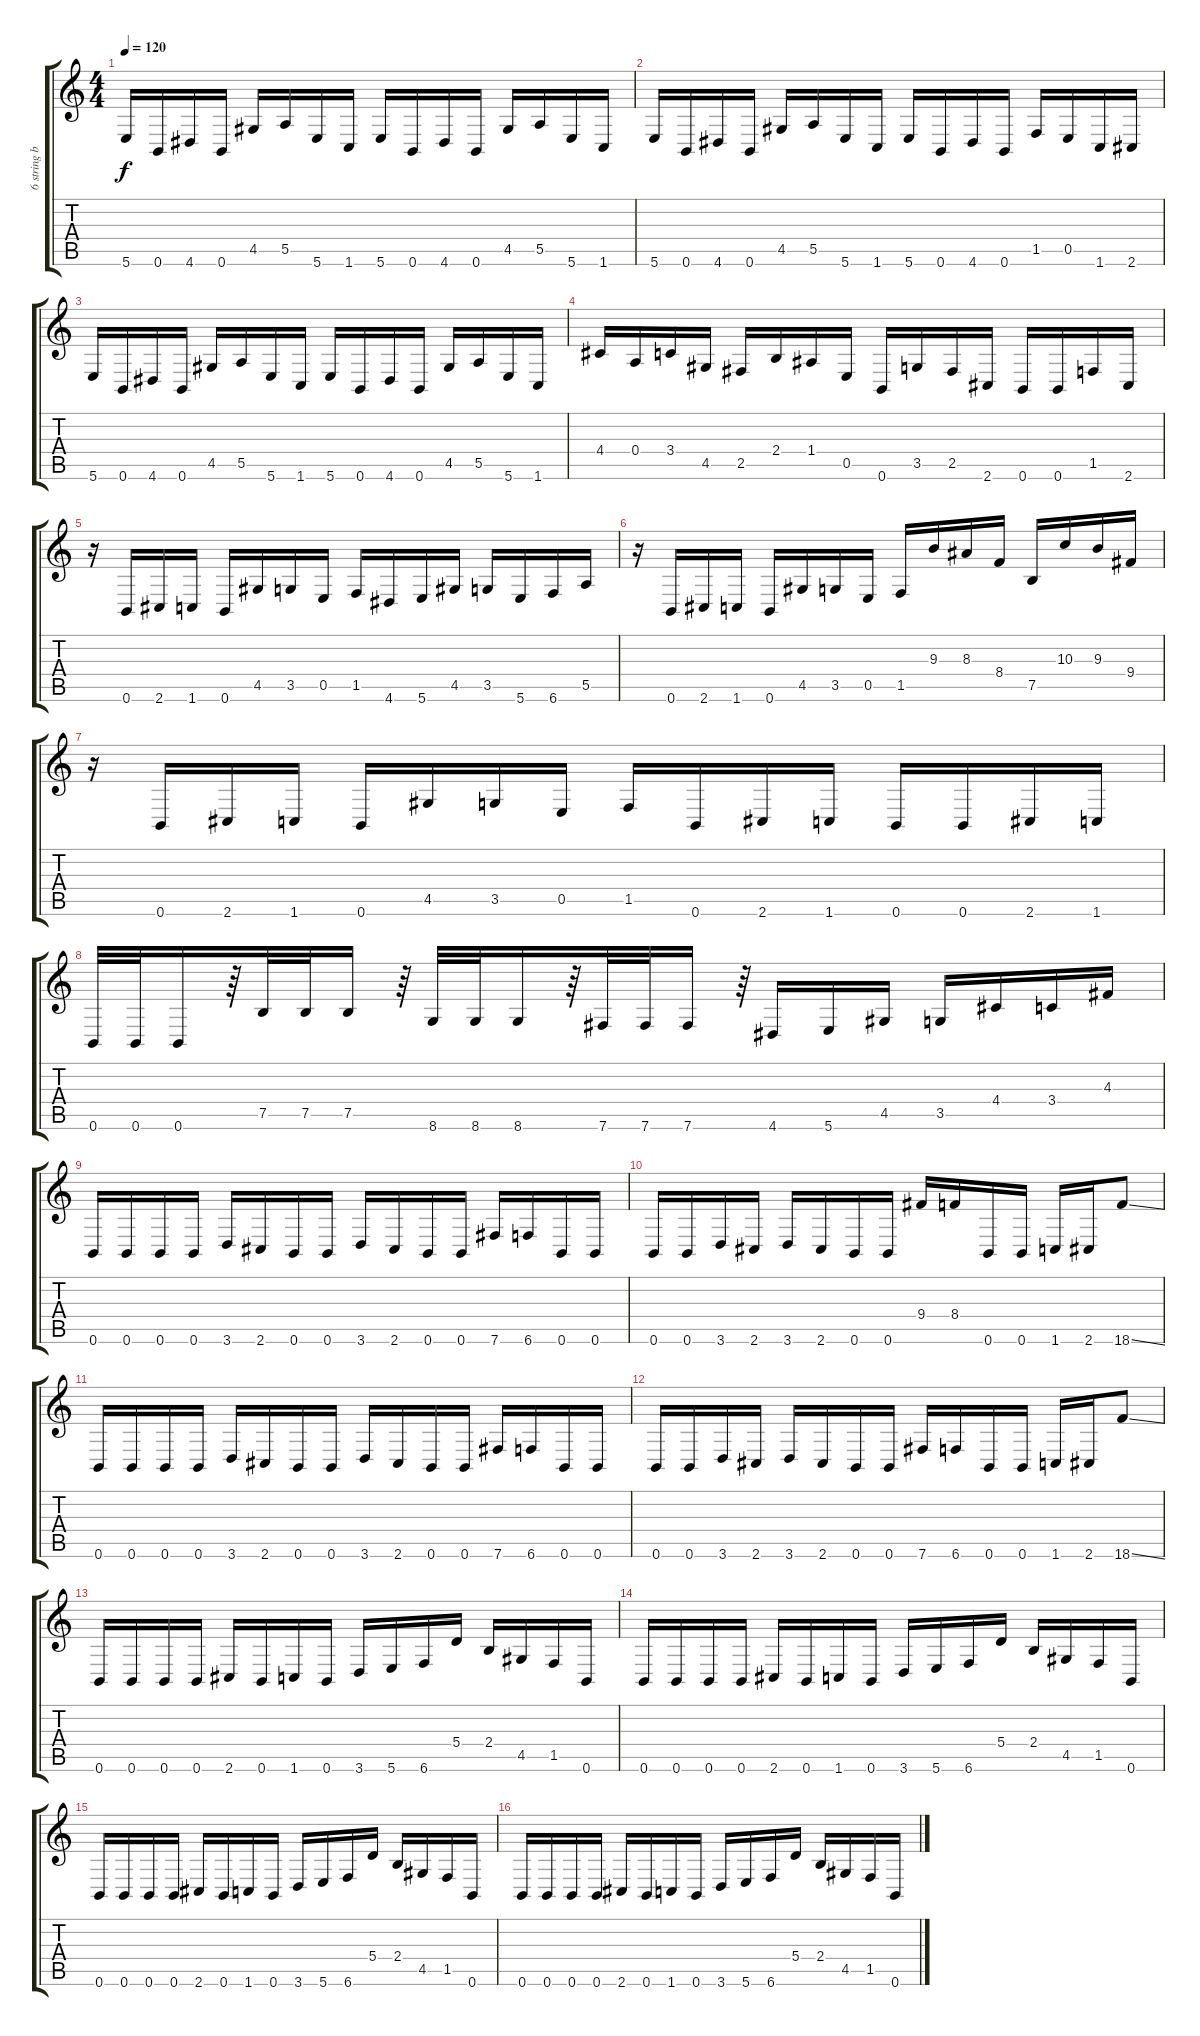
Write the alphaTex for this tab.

\track ("6 string bass" "6 string b") {instrument electricbasspick}
\staff {score tabs}
\tuning (B3 Gb3 D3 A2 E2 B1) {hide}
\ts (4 4)
\tempo 120
\clef g2
\ks c
5.6.16{dy f instrument electricbasspick} 0.6.16 4.6.16 0.6.16 4.5.16 5.5.16 5.6.16 1.6.16 5.6.16 0.6.16 4.6.16 0.6.16 4.5.16 5.5.16 5.6.16 1.6.16 |
5.6.16 0.6.16 4.6.16 0.6.16 4.5.16 5.5.16 5.6.16 1.6.16 5.6.16 0.6.16 4.6.16 0.6.16 1.5.16 0.5.16 1.6.16 2.6.16 |
5.6.16 0.6.16 4.6.16 0.6.16 4.5.16 5.5.16 5.6.16 1.6.16 5.6.16 0.6.16 4.6.16 0.6.16 4.5.16 5.5.16 5.6.16 1.6.16 |
4.4.16 0.4.16 3.4.16 4.5.16 2.5.16 2.4.16 1.4.16 0.5.16 0.6.16 3.5.16 2.5.16 2.6.16 0.6.16 0.6.16 1.5.16 2.6.16 |
r.16 0.6.16 2.6.16 1.6.16 0.6.16 4.5.16 3.5.16 0.5.16 1.5.16 4.6.16 5.6.16 4.5.16 3.5.16 5.6.16 6.6.16 5.5.16 |
r.16 0.6.16 2.6.16 1.6.16 0.6.16 4.5.16 3.5.16 0.5.16 1.5.16 9.3.16 8.3.16 8.4.16 7.5.16 10.3.16 9.3.16 9.4.16 |
r.16 0.6.16 2.6.16 1.6.16 0.6.16 4.5.16 3.5.16 0.5.16 1.5.16 0.6.16 2.6.16 1.6.16 0.6.16 0.6.16 2.6.16 1.6.16 |
0.6.32 0.6.32 0.6.16 r.64 7.5.32 7.5.32 7.5.16 r.64 8.6.32 8.6.32 8.6.16 r.64 7.6.32 7.6.32 7.6.16 r.64 4.6.16 5.6.16 4.5.16 3.5.16 4.4.16 3.4.16 4.3.16 |
0.6.16 0.6.16 0.6.16 0.6.16 3.6.16 2.6.16 0.6.16 0.6.16 3.6.16 2.6.16 0.6.16 0.6.16 7.6.16 6.6.16 0.6.16 0.6.16 |
0.6.16 0.6.16 3.6.16 2.6.16 3.6.16 2.6.16 0.6.16 0.6.16 9.4.16 8.4.16 0.6.16 0.6.16 1.6.16 2.6.16 18.6{ss}.8 |
0.6.16 0.6.16 0.6.16 0.6.16 3.6.16 2.6.16 0.6.16 0.6.16 3.6.16 2.6.16 0.6.16 0.6.16 7.6.16 6.6.16 0.6.16 0.6.16 |
0.6.16 0.6.16 3.6.16 2.6.16 3.6.16 2.6.16 0.6.16 0.6.16 7.6.16 6.6.16 0.6.16 0.6.16 1.6.16 2.6.16 18.6{ss}.8 |
0.6.16 0.6.16 0.6.16 0.6.16 2.6.16 0.6.16 1.6.16 0.6.16 3.6.16 5.6.16 6.6.16 5.4.16 2.4.16 4.5.16 1.5.16 0.6.16 |
0.6.16 0.6.16 0.6.16 0.6.16 2.6.16 0.6.16 1.6.16 0.6.16 3.6.16 5.6.16 6.6.16 5.4.16 2.4.16 4.5.16 1.5.16 0.6.16 |
0.6.16 0.6.16 0.6.16 0.6.16 2.6.16 0.6.16 1.6.16 0.6.16 3.6.16 5.6.16 6.6.16 5.4.16 2.4.16 4.5.16 1.5.16 0.6.16 |
0.6.16 0.6.16 0.6.16 0.6.16 2.6.16 0.6.16 1.6.16 0.6.16 3.6.16 5.6.16 6.6.16 5.4.16 2.4.16 4.5.16 1.5.16 0.6.16
